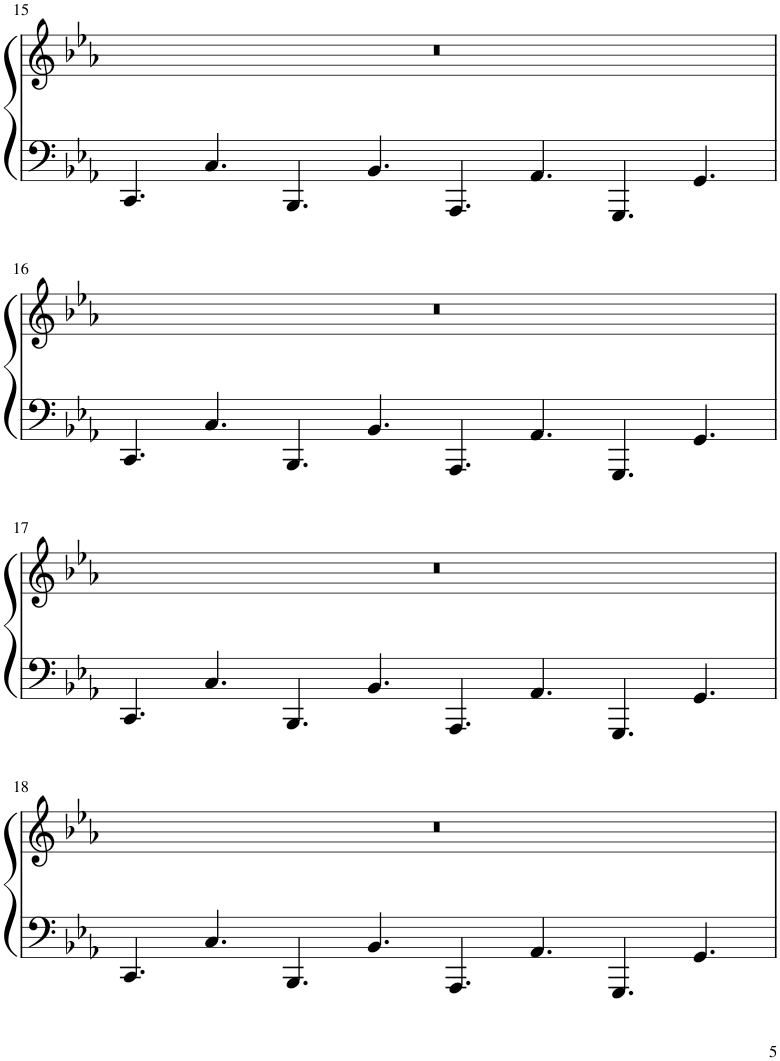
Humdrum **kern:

**kern	**kern
*part1	*part1
*staff2	*staff1
*I"Piano	*
*I'Pno.	*
!!LO:PB:g=z
*clefF4	*clefG2
*k[b-e-a-]	*k[b-e-a-]
*M12/4	*M12/4
=15	=15
4.CC/	0.r
4.C/	.
4.BBB-/	.
4.BB-/	.
4.AAA-/	.
4.AA-/	.
4.GGG/	.
4.GG/	.
!!LO:LB:g=z
=16	=16
4.CC/	0.r
4.C/	.
4.BBB-/	.
4.BB-/	.
4.AAA-/	.
4.AA-/	.
4.GGG/	.
4.GG/	.
!!LO:LB:g=z
=17	=17
4.CC/	0.r
4.C/	.
4.BBB-/	.
4.BB-/	.
4.AAA-/	.
4.AA-/	.
4.GGG/	.
4.GG/	.
!!LO:LB:g=z
=18	=18
4.CC/	0.r
4.C/	.
4.BBB-/	.
4.BB-/	.
4.AAA-/	.
4.AA-/	.
4.GGG/	.
4.GG/	.
=	=
*-	*-
